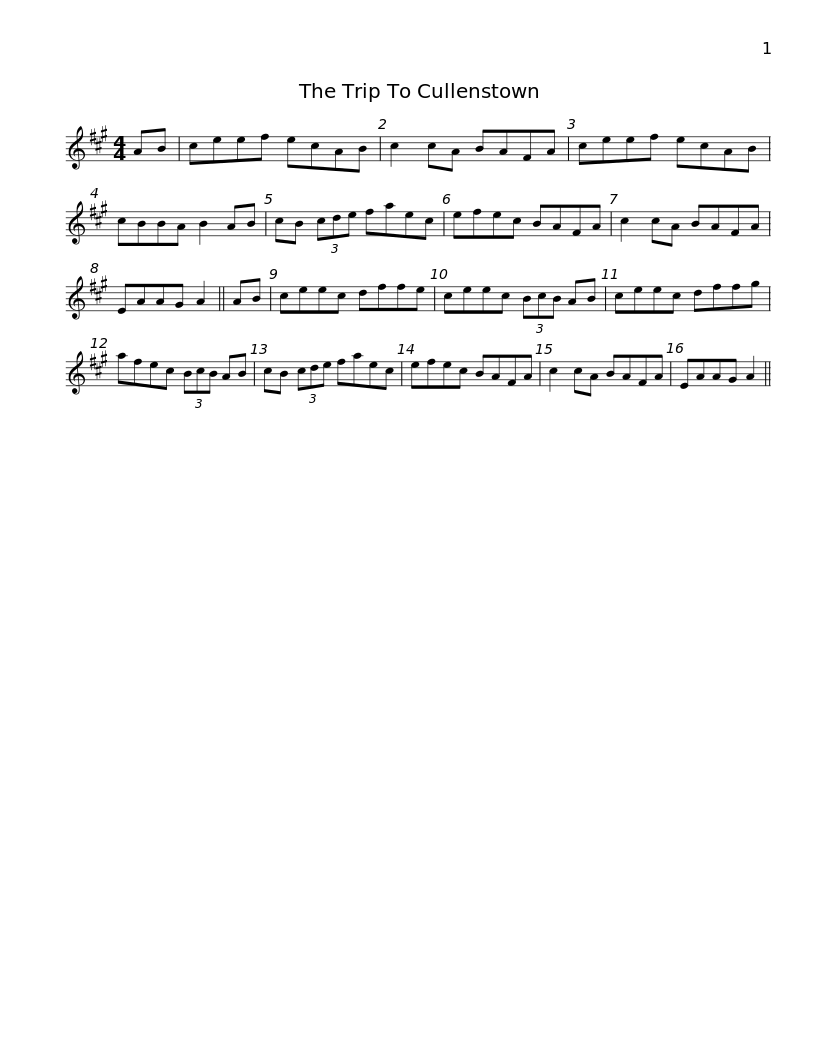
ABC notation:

X:1
L:1/8
M:4/4
I:linebreak $
K:A
V:1 treble
V:1
 AB | ceef ecAB | c2 cA BAFA | ceef ecAB | cBBA B2 AB | %5
 cB (3cde faec |$ efec BAFA | c2 cA BAFA | EAAG A2 || AB | %10
 ceec dffe | ceec (3BcB AB |$ ceec dffg | afec (3BcB AB | cB (3cde faec | %15
 efec BAFA | c2 cA BAFA |$ EAAG A2 || %18
